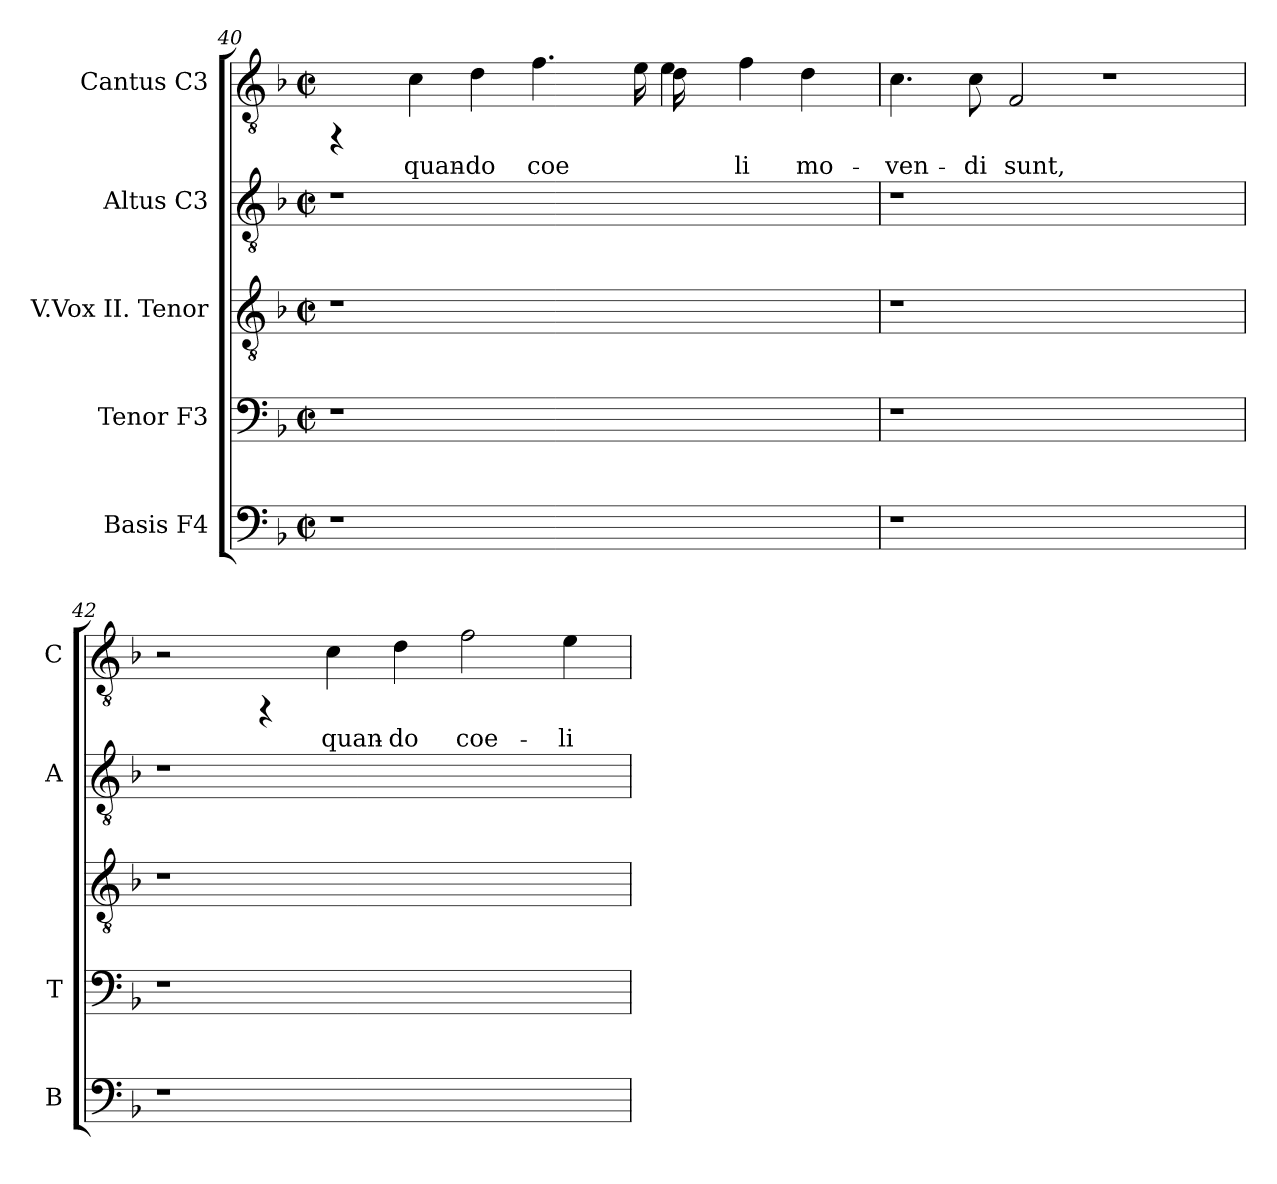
**kern	**kern	**kern	**kern	**kern	**text
*part5	*part4	*part3	*part2	*part1	*part1
*staff5	*staff4	*staff3	*staff2	*staff1	*staff1
*I"Basis  F4	*I"Tenor  F3	*I"V.Vox  II. Tenor	*I"Altus  C3	*I"Cantus  C3	*
*I'B	*I'T	*	*I'A	*I'C	*
*clefF4	*clefF4	*clefGv2	*clefGv2	*clefGv2	*
*k[b-]	*k[b-]	*k[b-]	*k[b-]	*k[b-]	*
*F:	*F:	*F:	*F:	*F:	*
*M2/2	*M2/2	*M2/2	*M2/2	*M2/2	*
*met(c|)	*met(c|)	*met(c|)	*met(c|)	*met(c|)	*
=40	=40	=40	=40	=40	=40
*	*	*	*	*^	*
1r	1r	1r	1r	4rFF	8.ryy	.
!	!	!	!	!	!	!LO:LY:b:cj
*	*	*	*	*v	*v	*
.	.	.	.	4c\	quan-
!	!	!	!	!	!LO:LY:b:cj
.	.	.	.	4d\	-do
!	!	!	!	!	!LO:LY:b:cj
.	.	.	.	4.f\	coe-
2...ryy	2...ryy	2...ryy	2...ryy	.	.
!	!	!	!	!	!LO:LY:b:cj
.	.	.	.	16e\L	--
*	*	*	*	*^	*
!	!	!	!	!	!	!LO:LY:b:cj
.	.	.	.	4e\	16d\	--
.	.	.	.	.	2ryy	.
!	!	!	!	!	!	!LO:LY:b:cj
.	.	.	.	4f\	.	-li
!	!	!	!	!	!	!LO:LY:b:cj
.	.	.	.	4d\	.	mo-
.	.	.	.	.	8.ryy	.
!!LO:PB:g=z
=41	=41	=41	=41	=41	=41	=41
!	!	!	!	!LO:TX:a:t=1 7	!	!
!	!	!	!	!	!	!LO:LY:b:cj
*	*	*	*	*v	*v	*
1r	1r	1r	1r	4.c\	-ven-
!	!	!	!	!	!LO:LY:b:cj
.	.	.	.	8c\	-di
!	!	!	!	!	!LO:LY:b:cj
.	.	.	.	2F/	sunt,
1ryy	1ryy	1ryy	1ryy	1r	.
=42	=42	=42	=42	=42	=42
1r	1r	1r	1r	2r	.
.	.	.	.	4rFF	.
!	!	!	!	!	!LO:LY:b:cj
.	.	.	.	4c\	quan-
!	!	!	!	!	!LO:LY:b:cj
1ryy	1ryy	1ryy	1ryy	4d\	-do
!	!	!	!	!	!LO:LY:b:cj
.	.	.	.	2f\	coe-
!	!	!	!	!	!LO:LY:b:cj
.	.	.	.	4e\	-li
=	=	=	=	=	=
*-	*-	*-	*-	*-	*-
